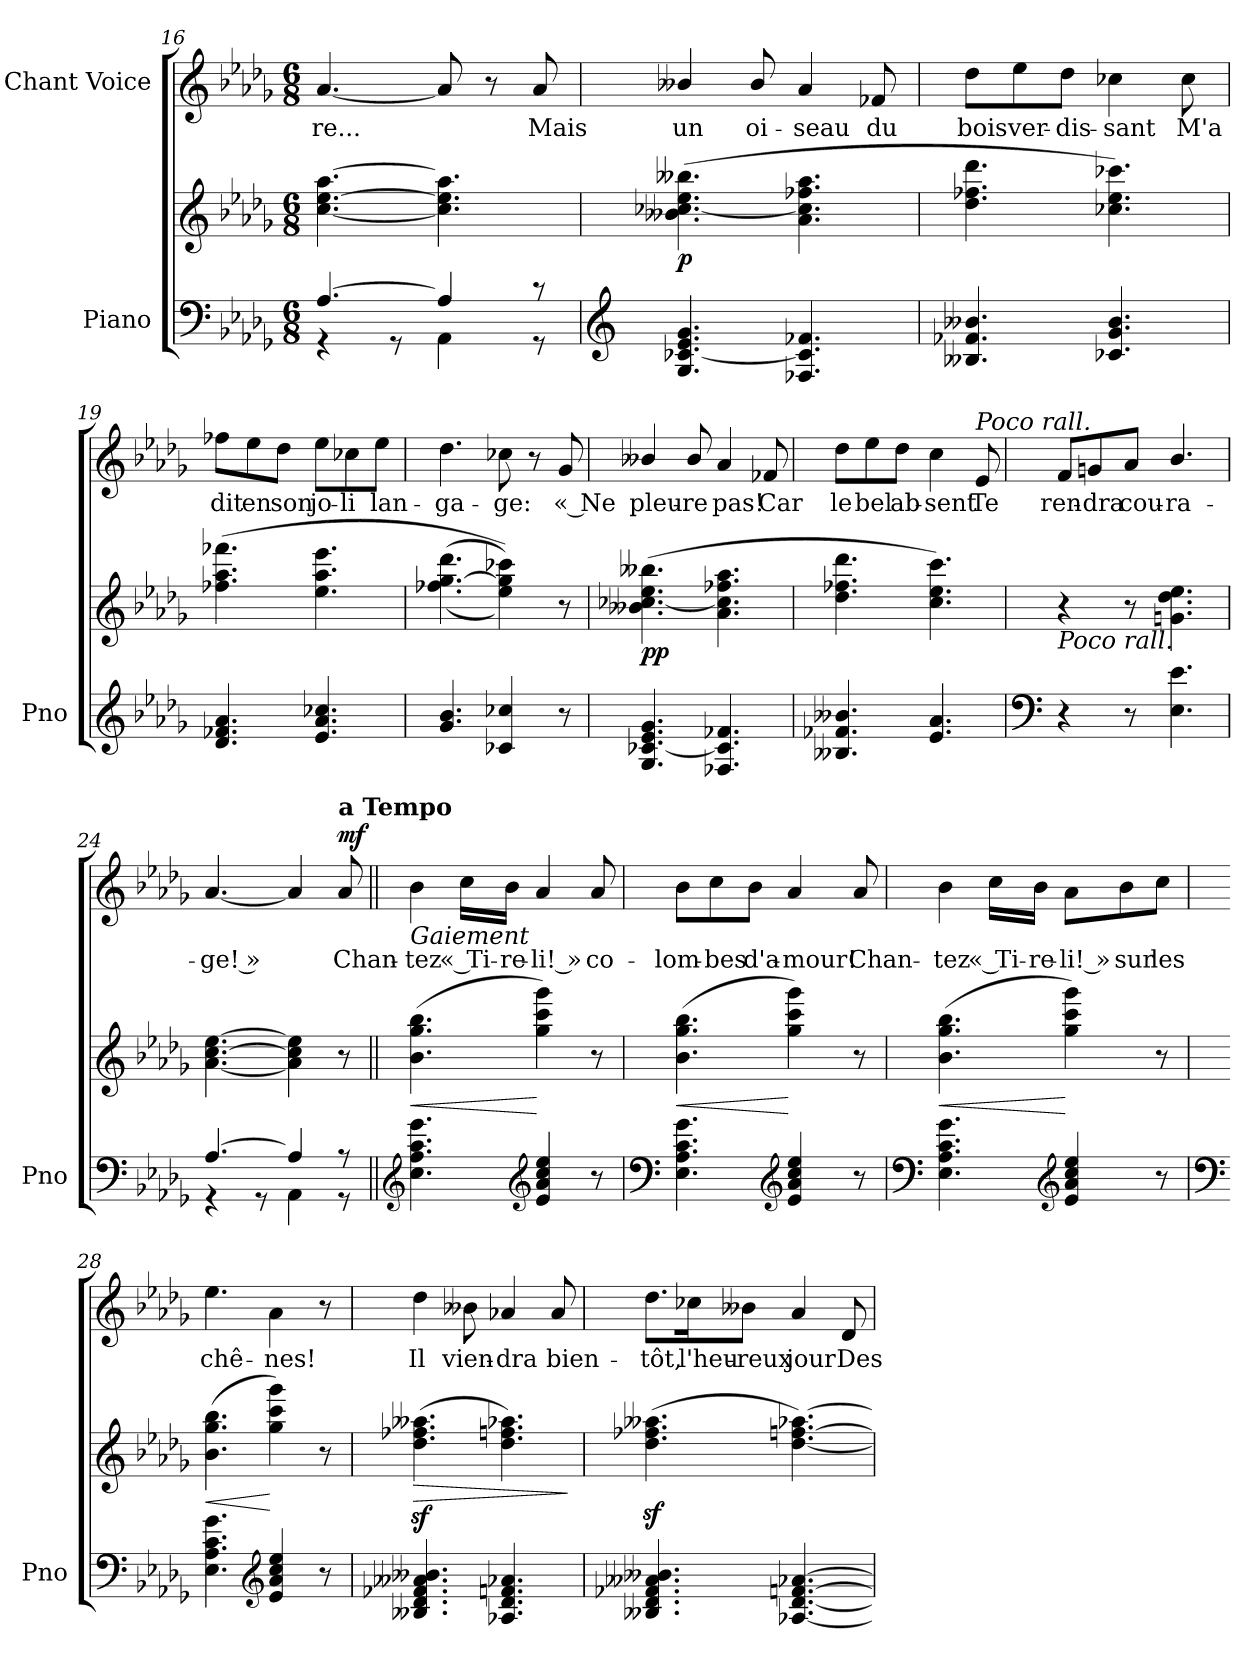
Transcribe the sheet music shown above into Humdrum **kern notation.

**kern	**kern	**dynam	**kern	**text	**dynam
*part2	*part2	*part2	*part1	*part1	*part1
*staff3	*staff2	*staff2/3	*staff1	*staff1	*staff1
*I"Piano	*	*	*I"Chant Voice	*	*
*I'Pno	*	*	*	*	*
*clefF4	*clefG2	*	*clefG2	*	*
*k[b-e-a-d-g-]	*k[b-e-a-d-g-]	*	*k[b-e-a-d-g-]	*	*
*M6/8	*M6/8	*	*M6/8	*	*
=16	=16	=16	=16	=16	=16
*^	*	*	*	*	*
!	!	!	!	!	!LO:LY:b	!
[4.A-/	4r	[4.cc\ [4.ee-\ [4.aa-\	.	[4.a-/	-re...	.
.	8r	.	.	.	.	.
4A-/]	4AA-\	4.cc\] 4.ee-\] 4.aa-\]	.	8a-/]	.	.
.	.	.	.	8r	.	.
!	!	!	!	!	!LO:LY:b	!
8r	8r	.	.	8a-/	Mais	.
*v	*v	*	*	*	*	*
!!LO:PB:g=z
=17	=17	=17	=17	=17	=17
*clefG2	*	*	*	*	*
*^	*	*	*	*	*
!	!	!	!LO:DY:b	!	!LO:LY:b	!
*v	*v	*	*	*	*	*
4.G-/ [<4.c-X/ 4.e-/ 4.g-/	(4.b--X\ [4.cc-X\ 4.ee-\ 4.bb--X\	p	4b--X/	un	.
!	!	!	!	!LO:LY:b	!
.	.	.	8b--/	oi-	.
!	!	!	!	!LO:LY:b	!
4.F-X/ 4.c-/] 4.f-X/	4.a-\ 4.cc-\] 4.ff-X\ 4.aa-\	.	4a-/	-seau	.
!	!	!	!	!LO:LY:b	!
.	.	.	8f-X/	du	.
=18	=18	=18	=18	=18	=18
!	!	!	!	!LO:LY:b	!
4.B--X/ 4.f-X/ 4.b--X/	4.dd-\ 4.ff-X\ 4.ddd-\	.	8dd-\L	bois	.
!	!	!	!	!LO:LY:b	!
.	.	.	8ee-\	ver-	.
!	!	!	!	!LO:LY:b	!
.	.	.	8dd-\J	-dis-	.
!	!	!	!	!LO:LY:b	!
4.c-X/ 4.g-/ 4.b--/	4.cc-X\ 4.ee-\ 4.ccc-X\)	.	4cc-X\	-sant	.
!	!	!	!	!LO:LY:b	!
.	.	.	8cc-\	M'a	.
=19	=19	=19	=19	=19	=19
!	!	!	!	!LO:LY:b	!
4.d-/ 4.f-X/ 4.a-/	(4.ff-X\ 4.aa-\ 4.fff-X\	.	8ff-X\L	dit	.
!	!	!	!	!LO:LY:b	!
.	.	.	8ee-\	en	.
!	!	!	!	!LO:LY:b	!
.	.	.	8dd-\J	son	.
!	!	!	!	!LO:LY:b	!
4.e-/ 4.a-/ 4.cc-X/	4.ee-\ 4.aa-\ 4.eee-\	.	8ee-\L	jo-	.
!	!	!	!	!LO:LY:b	!
.	.	.	8cc-X\	-li	.
!	!	!	!	!LO:LY:b	!
.	.	.	8ee-\J	lan-	.
=20	=20	=20	=20	=20	=20
!	!	!	!	!LO:LY:b	!
4.g-/ 4.b-/	((>4.ff-X\ [4.gg-\ 4.ddd-\	.	4.dd-\	-ga-	.
!	!	!	!	!LO:LY:b	!
4c-X/ 4cc-X/	4ee-\ 4gg-\] 4ccc-X\)))	.	8cc-X\	-ge:	.
.	.	.	8r	.	.
!	!	!	!	!LO:LY:b	!
8r	8r	.	8g-/	« Ne	.
!!LO:LB:g=z
=21	=21	=21	=21	=21	=21
!	!	!LO:DY:b	!	!LO:LY:b	!
4.G-/ [<4.c-X/ 4.e-/ 4.g-/	(4.b--X\ [4.cc-X\ 4.ee-\ 4.bb--X\	pp	4b--X/	pleu-	.
!	!	!	!	!LO:LY:b	!
.	.	.	8b--/	-re	.
!	!	!	!	!LO:LY:b	!
4.F-X/ 4.c-/] 4.f-X/	4.a-\ 4.cc-\] 4.ff-X\ 4.aa-\	.	4a-/	pas!	.
!	!	!	!	!LO:LY:b	!
.	.	.	8f-X/	Car	.
=22	=22	=22	=22	=22	=22
!	!	!	!	!LO:LY:b	!
4.B--X/ 4.f-X/ 4.b--X/	4.dd-\ 4.ff-X\ 4.ddd-\	.	8dd-\L	le	.
!	!	!	!	!LO:LY:b	!
.	.	.	8ee-\	bel	.
!	!	!	!	!LO:LY:b	!
.	.	.	8dd-\J	ab-	.
!	!	!	!	!LO:LY:b	!
4.e-/ 4.a-/	4.cc\ 4.ee-\ 4.ccc\)	.	4cc\	-sent	.
!	!	!	!LO:TX:a:i:t=Poco rall.	!	!
!	!	!	!	!LO:LY:b	!
.	.	.	8e-/	Te	.
=23	=23	=23	=23	=23	=23
*clefF4	*	*	*	*	*
!	!LO:TX:b:i:t=Poco rall.	!	!	!	!
!	!	!	!	!LO:LY:b	!
4r	4r	.	8f/L	ren-	.
!	!	!	!	!LO:LY:b	!
.	.	.	8gn/	-dra	.
!	!	!	!	!LO:LY:b	!
8r	8r	.	8a-/J	cou-	.
!	!	!	!	!LO:LY:b	!
4.E-\ 4.e-\	4.gn\ 4.dd-\ 4.ee-\	.	4.b-/	-ra-	.
=24	=24	=24	=24	=24	=24
*^	*	*	*	*	*
!	!	!	!	!	!LO:LY:b	!
[4.A-/	4r	[4.a-\ [4.cc\ [4.ee-\	.	[4.a-/	-ge! »	.
.	8r	.	.	.	.	.
4A-/]	4AA-\	4a-\] 4cc\] 4ee-\]	.	4a-/]	.	.
!	!	!	!	!LO:TX:a:B:t=a Tempo	!	!
!	!	!	!	!	!LO:LY:b	!LO:DY:a
8r	8r	8r	.	8a-/	Chan-	mf
!!LO:LB:g=z
=25||	=25||	=25||	=25||	=25||	=25||	=25||
!	!	!	!	!LO:TX:b:i:t=Gaiement	!	!
!	!	!	!LO:HP:b	!	!LO:LY:b	!
*v	*v	*	*	*	*	*
4.E-\ 4.A-\ 4.c\ 4.g-\	(4.b-\ 4.gg-\ 4.bb-\	<	4b-\	- tez	.
!	!	!	!	!LO:LY:b	!
.	.	.	16cc\LL	« Ti-	.
!	!	!	!	!LO:LY:b	!
.	.	.	16b-\JJ	-re-	.
*clefG2	*	*	*	*	*
!	!	!	!	!LO:LY:b	!
4e-/ 4a-/ 4cc/ 4ee-/	4gg-\ 4ccc\ 4ggg-\)	[	4a-/	-li! »	.
!	!	!	!	!LO:LY:b	!
8r	8r	.	8a-/	co-	.
=26	=26	=26	=26	=26	=26
*clefF4	*	*	*	*	*
!	!	!LO:HP:b	!	!LO:LY:b	!
4.E-\ 4.A-\ 4.c\ 4.g-\	(4.b-\ 4.gg-\ 4.bb-\	<	8b-\L	-lom-	.
!	!	!	!	!LO:LY:b	!
.	.	.	8cc\	-bes	.
!	!	!	!	!LO:LY:b	!
.	.	.	8b-\J	d'a-	.
*clefG2	*	*	*	*	*
!	!	!	!	!LO:LY:b	!
4e-/ 4a-/ 4cc/ 4ee-/	4gg-\ 4ccc\ 4ggg-\)	[	4a-/	-mour!	.
!	!	!	!	!LO:LY:b	!
8r	8r	.	8a-/	Chan-	.
=27	=27	=27	=27	=27	=27
*clefF4	*	*	*	*	*
!	!	!LO:HP:b	!	!LO:LY:b	!
4.E-\ 4.A-\ 4.c\ 4.g-\	(4.b-\ 4.gg-\ 4.bb-\	<	4b-\	-tez	.
!	!	!	!	!LO:LY:b	!
.	.	.	16cc\LL	« Ti-	.
!	!	!	!	!LO:LY:b	!
.	.	.	16b-\JJ	-re-	.
*clefG2	*	*	*	*	*
!	!	!	!	!LO:LY:b	!
4e-/ 4a-/ 4cc/ 4ee-/	4gg-\ 4ccc\ 4ggg-\)	[	8a-\L	-li! »	.
!	!	!	!	!LO:LY:b	!
.	.	.	8b-\	sur	.
!	!	!	!	!LO:LY:b	!
8r	8r	.	8cc\J	les	.
=28	=28	=28	=28	=28	=28
*clefF4	*	*	*	*	*
!	!	!LO:HP:b	!	!LO:LY:b	!
4.E-\ 4.A-\ 4.c\ 4.g-\	(4.b-\ 4.gg-\ 4.bb-\	<	4.ee-\	chê-	.
*clefG2	*	*	*	*	*
!	!	!	!	!LO:LY:b	!
4e-/ 4a-/ 4cc/ 4ee-/	4gg-\ 4ccc\ 4ggg-\)	[	4a-\	-nes!	.
8r	8r	.	8r	.	.
!!LO:LB:g=z
=29	=29	=29	=29	=29	=29
!	!	!LO:HP:b	!	!LO:LY:b	!
4.B--X/ 4.d-/ 4.f-X/ 4.a--X/ 4.b--X/	(4.dd-\z< 4.ff-X\z< 4.aa--X\z<	>	4dd-\	-Il	.
!	!	!	!	!LO:LY:b	!
.	.	.	8b--X\	vien-	.
!	!	!	!	!LO:LY:b	!
4.A-X/ 4.d-/ 4.fn/ 4.a-X/	4.dd-\ 4.ffn\ 4.aa-X\)	.	4a-X/	-dra	.
!	!	!	!	!LO:LY:b	!
.	.	.	8a-/	bien-	.
.	.	]	.	.	.
=30	=30	=30	=30	=30	=30
!	!	!	!	!LO:LY:b	!
4.B--X/ 4.d-/ 4.f-X/ 4.a--X/ 4.b--X/	(4.dd-\z< 4.ff-X\z< 4.aa--X\z<	.	8.dd-\L	-tôt,	.
!	!	!	!	!LO:LY:b	!
.	.	.	16cc-X\K	l'heu-	.
!	!	!	!	!LO:LY:b	!
.	.	.	8b--X\J	-reux	.
!	!	!	!	!LO:LY:b	!
[4.A-X/ [4.d-/ [>4.fn/ [4.a-X/	[4.dd-\ [4.ffn\ [4.aa-X\)	.	4a-/	jour	.
!	!	!	!	!LO:LY:b	!
.	.	.	8d-/	Des	.
=	=	=	=	=	=
*-	*-	*-	*-	*-	*-
